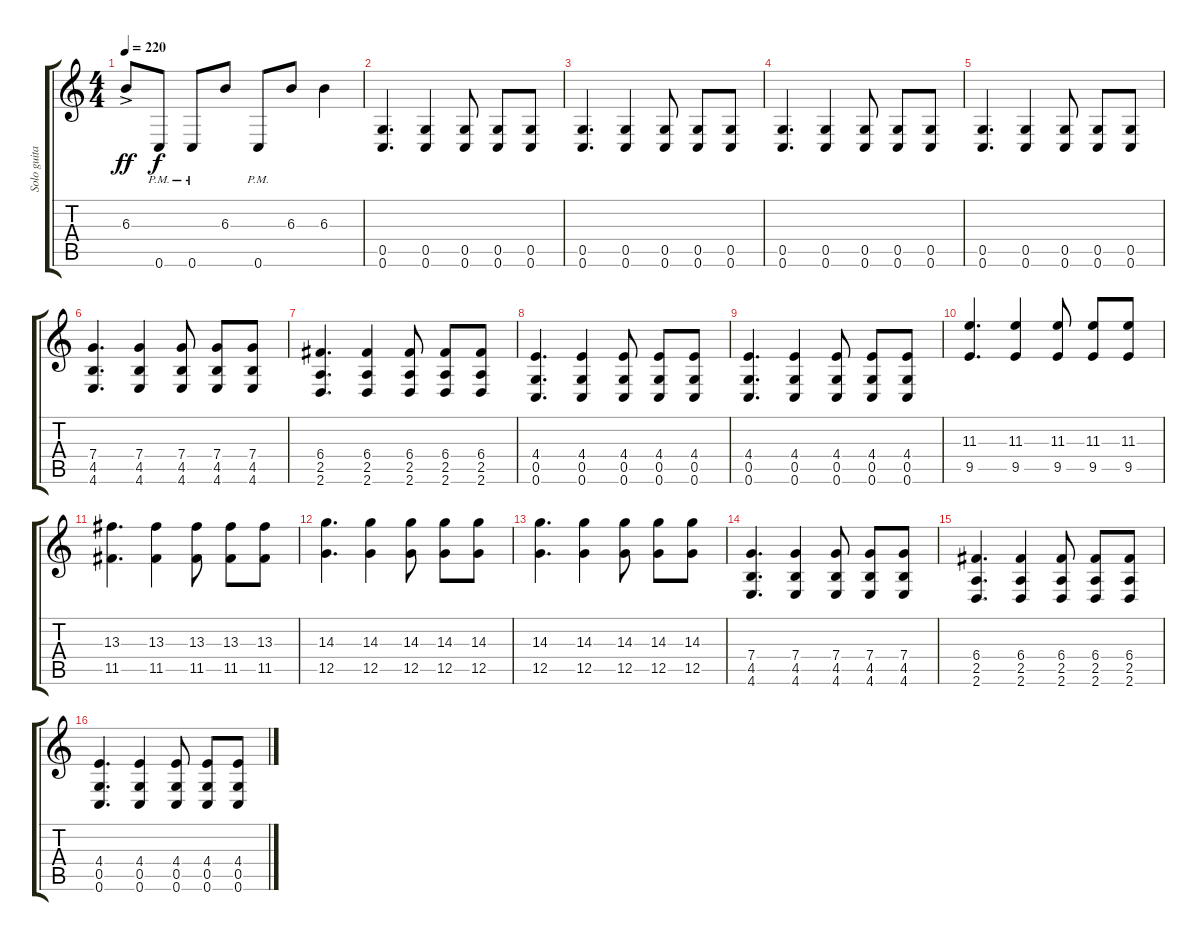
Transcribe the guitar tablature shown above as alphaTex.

\track ("Solo guitar" "Solo guita") {instrument distortionguitar}
\staff {score tabs}
\tuning (D4 A3 F3 C3 G2 C2) {hide}
\ts (4 4)
\tempo 220
\clef g2
\ks c
6.3{ac}.8{dy ff} 0.6{pm}.8{dy f} 0.6{pm}.8 6.3.8 0.6{pm}.8 6.3.8 6.3.4 |
(0.5 0.6).4{d} (0.5 0.6).4 (0.5 0.6).8 (0.5 0.6).8 (0.5 0.6).8 |
(0.5 0.6).4{d} (0.5 0.6).4 (0.5 0.6).8 (0.5 0.6).8 (0.5 0.6).8 |
(0.5 0.6).4{d} (0.5 0.6).4 (0.5 0.6).8 (0.5 0.6).8 (0.5 0.6).8 |
(0.5 0.6).4{d} (0.5 0.6).4 (0.5 0.6).8 (0.5 0.6).8 (0.5 0.6).8 |
(7.4 4.5 4.6).4{d} (7.4 4.5 4.6).4 (7.4 4.5 4.6).8 (7.4 4.5 4.6).8 (7.4 4.5 4.6).8 |
(6.4 2.5 2.6).4{d} (6.4 2.5 2.6).4 (6.4 2.5 2.6).8 (6.4 2.5 2.6).8 (6.4 2.5 2.6).8 |
(4.4 0.5 0.6).4{d} (4.4 0.5 0.6).4 (4.4 0.5 0.6).8 (4.4 0.5 0.6).8 (4.4 0.5 0.6).8 |
(4.4 0.5 0.6).4{d} (4.4 0.5 0.6).4 (4.4 0.5 0.6).8 (4.4 0.5 0.6).8 (4.4 0.5 0.6).8 |
(11.3 9.5).4{d} (11.3 9.5).4 (11.3 9.5).8 (11.3 9.5).8 (11.3 9.5).8 |
(13.3 11.5).4{d} (13.3 11.5).4 (13.3 11.5).8 (13.3 11.5).8 (13.3 11.5).8 |
(14.3 12.5).4{d} (14.3 12.5).4 (14.3 12.5).8 (14.3 12.5).8 (14.3 12.5).8 |
(14.3 12.5).4{d} (14.3 12.5).4 (14.3 12.5).8 (14.3 12.5).8 (14.3 12.5).8 |
(7.4 4.5 4.6).4{d} (7.4 4.5 4.6).4 (7.4 4.5 4.6).8 (7.4 4.5 4.6).8 (7.4 4.5 4.6).8 |
(6.4 2.5 2.6).4{d} (6.4 2.5 2.6).4 (6.4 2.5 2.6).8 (6.4 2.5 2.6).8 (6.4 2.5 2.6).8 |
(4.4 0.5 0.6).4{d} (4.4 0.5 0.6).4 (4.4 0.5 0.6).8 (4.4 0.5 0.6).8 (4.4 0.5 0.6).8
